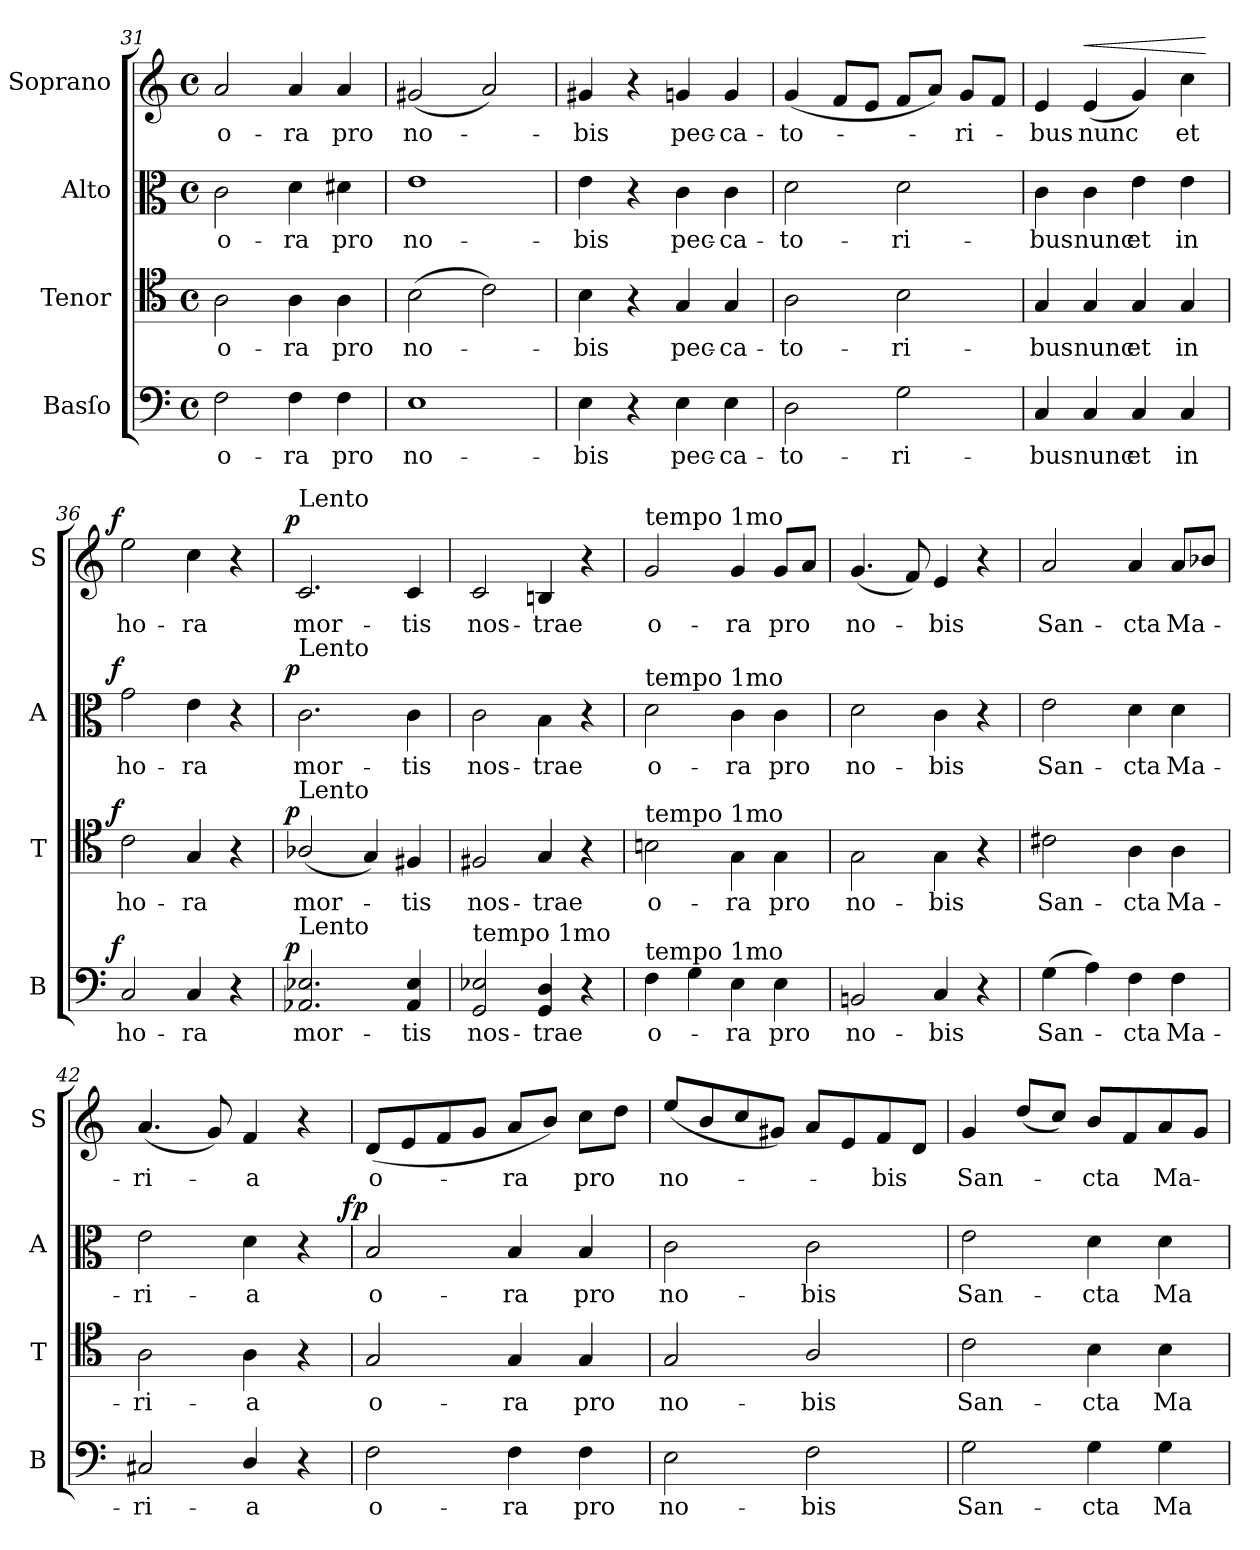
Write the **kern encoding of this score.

**kern	**text	**dynam	**kern	**text	**dynam	**kern	**text	**dynam	**kern	**text	**dynam
*part4	*part4	*part4	*part3	*part3	*part3	*part2	*part2	*part2	*part1	*part1	*part1
*staff4	*staff4	*staff4	*staff3	*staff3	*staff3	*staff2	*staff2	*staff2	*staff1	*staff1	*staff1
*I"Basſo	*	*	*I"Tenor	*	*	*I"Alto	*	*	*I"Soprano	*	*
*I'B	*	*	*I'T	*	*	*I'A	*	*	*I'S	*	*
*clefF4	*	*	*clefC4	*	*	*clefC3	*	*	*clefG2	*	*
*k[]	*	*	*k[]	*	*	*k[]	*	*	*k[]	*	*
*C:	*	*	*C:	*	*	*C:	*	*	*C:	*	*
*M4/4	*	*	*M4/4	*	*	*M4/4	*	*	*M4/4	*	*
*met(c)	*	*	*met(c)	*	*	*met(c)	*	*	*met(c)	*	*
=31	=31	=31	=31	=31	=31	=31	=31	=31	=31	=31	=31
2F\	o-	.	2A\	o-	.	2c\	o-	.	2a/	o-	.
4F\	-ra	.	4A\	-ra	.	4d\	-ra	.	4a/	-ra	.
4F\	pro	.	4A\	pro	.	4d#X\	pro	.	4a/	pro	.
=32	=32	=32	=32	=32	=32	=32	=32	=32	=32	=32	=32
1E	no-	.	(2B\	no-	.	1e	no-	.	(2g#X/	no-	.
.	.	.	2c\)	.	.	.	.	.	2a/)	.	.
=33	=33	=33	=33	=33	=33	=33	=33	=33	=33	=33	=33
4E\	-bis	.	4B\	-bis	.	4e\	-bis	.	4g#X/	-bis	.
4r	.	.	4r	.	.	4r	.	.	4r	.	.
4E\	pec-	.	4G/	pec-	.	4c\	pec-	.	4gn/	pec-	.
4E\	-ca-	.	4G/	-ca-	.	4c\	-ca-	.	4g/	-ca-	.
=34	=34	=34	=34	=34	=34	=34	=34	=34	=34	=34	=34
2D\	-to-	.	2A\	-to-	.	2d\	-to-	.	(4g/	-to-	.
.	.	.	.	.	.	.	.	.	8f/L	.	.
.	.	.	.	.	.	.	.	.	8e/J	.	.
2G\	-ri-	.	2B\	-ri-	.	2d\	-ri-	.	8f/L	.	.
.	.	.	.	.	.	.	.	.	8a/J)	.	.
.	.	.	.	.	.	.	.	.	8g/L	-ri-	.
.	.	.	.	.	.	.	.	.	8f/J	.	.
=35	=35	=35	=35	=35	=35	=35	=35	=35	=35	=35	=35
4C/	-bus	.	4G/	-bus	.	4c\	-bus	.	4e/	-bus	.
!	!	!	!	!	!	!	!	!	!	!	!LO:HP:a
4C/	nunc	.	4G/	nunc	.	4c\	nunc	.	(4e/	nunc	<
4C/	et	.	4G/	et	.	4e\	et	.	4g/)	.	.
4C/	in	.	4G/	in	.	4e\	in	.	4cc\	et	.
.	.	.	.	.	.	.	.	.	.	.	[
=36	=36	=36	=36	=36	=36	=36	=36	=36	=36	=36	=36
!	!	!LO:DY:b:rj	!	!	!LO:DY:b:rj	!	!	!LO:DY:b:rj	!	!	!LO:DY:b:rj
2C/	ho-	f	2c\	ho-	f	2g\	ho-	f	2ee\	ho-	f
4C/	-ra	.	4G/	-ra	.	4e\	-ra	.	4cc\	-ra	.
4r	.	.	4r	.	.	4r	.	.	4r	.	.
=37	=37	=37	=37	=37	=37	=37	=37	=37	=37	=37	=37
!	!	!	!	!	!	!	!	!	!LO:TX:a:t=Lento	!	!
!	!	!	!	!	!	!LO:TX:a:t=Lento	!	!	!	!	!
!	!	!	!LO:TX:a:t=Lento	!	!	!	!	!	!	!	!
!LO:TX:a:t=Lento	!	!	!	!	!	!	!	!	!	!	!
!	!	!LO:DY:b:rj	!	!	!LO:DY:b:rj	!	!	!LO:DY:b:rj	!	!	!LO:DY:b:rj
2.AA-X/ 2.E-X/	mor-	p	(2A-X/	mor-	p	2.c\	mor-	p	2.c/	mor-	p
.	.	.	4G/)	.	.	.	.	.	.	.	.
4AA-/ 4E-/	-tis	.	4F#X/	-tis	.	4c\	-tis	.	4c/	-tis	.
=38	=38	=38	=38	=38	=38	=38	=38	=38	=38	=38	=38
!LO:TX:a:t=tempo 1mo	!	!	!	!	!	!	!	!	!	!	!
2GG/ 2E-X/	nos-	.	2F#X/	nos-	.	2c\	nos-	.	2c/	nos-	.
4GG/ 4D/	-trae	.	4G/	-trae	.	4B\	-trae	.	4Bn/	-trae	.
4r	.	.	4r	.	.	4r	.	.	4r	.	.
=39	=39	=39	=39	=39	=39	=39	=39	=39	=39	=39	=39
!	!	!	!	!	!	!	!	!	!LO:TX:a:t=tempo 1mo	!	!
!	!	!	!	!	!	!LO:TX:a:t=tempo 1mo	!	!	!	!	!
!	!	!	!LO:TX:a:t=tempo 1mo	!	!	!	!	!	!	!	!
!LO:TX:a:t=tempo 1mo	!	!	!	!	!	!	!	!	!	!	!
4F\	o-	.	2Bn\	o-	.	2d\	o-	.	2g/	o-	.
4G\	.	.	.	.	.	.	.	.	.	.	.
4E\	-ra	.	4G\	-ra	.	4c\	-ra	.	4g/	-ra	.
4E\	pro	.	4G\	pro	.	4c\	pro	.	8g/L	pro	.
.	.	.	.	.	.	.	.	.	8a/J	.	.
=40	=40	=40	=40	=40	=40	=40	=40	=40	=40	=40	=40
2BBn/	no-	.	2G\	no-	.	2d\	no-	.	(4.g/	no-	.
.	.	.	.	.	.	.	.	.	8f/)	.	.
4C/	-bis	.	4G\	-bis	.	4c\	-bis	.	4e/	-bis	.
4r	.	.	4r	.	.	4r	.	.	4r	.	.
=41	=41	=41	=41	=41	=41	=41	=41	=41	=41	=41	=41
(4G\	San-	.	2c#X\	San-	.	2e\	San-	.	2a/	San-	.
4A\)	.	.	.	.	.	.	.	.	.	.	.
4F\	-cta	.	4A\	-cta	.	4d\	-cta	.	4a/	-cta	.
4F\	Ma-	.	4A\	Ma-	.	4d\	Ma-	.	8a/L	Ma-	.
.	.	.	.	.	.	.	.	.	8b-X/J	.	.
=42	=42	=42	=42	=42	=42	=42	=42	=42	=42	=42	=42
2C#X/	-ri-	.	2A\	-ri-	.	2e\	-ri-	.	(4.a/	-ri-	.
.	.	.	.	.	.	.	.	.	8g/)	.	.
4D/	-a	.	4A\	-a	.	4d\	-a	.	4f/	-a	.
4r	.	.	4r	.	.	4r	.	.	4r	.	.
=43	=43	=43	=43	=43	=43	=43	=43	=43	=43	=43	=43
!	!	!	!	!	!	!	!	!LO:DY:b:rj	!	!	!
2F\	o-	.	2G/	o-	.	2B/	o-	fp	(8d/L	o-	.
.	.	.	.	.	.	.	.	.	8e/	.	.
.	.	.	.	.	.	.	.	.	8f/	.	.
.	.	.	.	.	.	.	.	.	8g/J	.	.
4F\	-ra	.	4G/	-ra	.	4B/	-ra	.	8a/L	-ra	.
.	.	.	.	.	.	.	.	.	8b/J)	.	.
4F\	pro	.	4G/	pro	.	4B/	pro	.	8cc\L	pro	.
.	.	.	.	.	.	.	.	.	8dd\J	.	.
=44	=44	=44	=44	=44	=44	=44	=44	=44	=44	=44	=44
2E\	no-	.	2G/	no-	.	2c\	no-	.	(8ee/L	no-	.
.	.	.	.	.	.	.	.	.	8b/	.	.
.	.	.	.	.	.	.	.	.	8cc/	.	.
.	.	.	.	.	.	.	.	.	8g#X/J)	.	.
2F\	-bis	.	2A/	-bis	.	2c\	-bis	.	8a/L	.	.
.	.	.	.	.	.	.	.	.	8e/	.	.
.	.	.	.	.	.	.	.	.	8f/	-bis	.
.	.	.	.	.	.	.	.	.	8d/J	.	.
=45	=45	=45	=45	=45	=45	=45	=45	=45	=45	=45	=45
2G\	San-	.	2c\	San-	.	2e\	San-	.	4g/	San-	.
.	.	.	.	.	.	.	.	.	(8dd/L	.	.
.	.	.	.	.	.	.	.	.	8cc/J)	.	.
4G\	-cta	.	4B\	-cta	.	4d\	-cta	.	8b/L	-cta	.
.	.	.	.	.	.	.	.	.	8f/	.	.
4G\	Ma-	.	4B\	Ma-	.	4d\	Ma-	.	8a/	Ma-	.
.	.	.	.	.	.	.	.	.	8g/J	.	.
=	=	=	=	=	=	=	=	=	=	=	=
*-	*-	*-	*-	*-	*-	*-	*-	*-	*-	*-	*-
